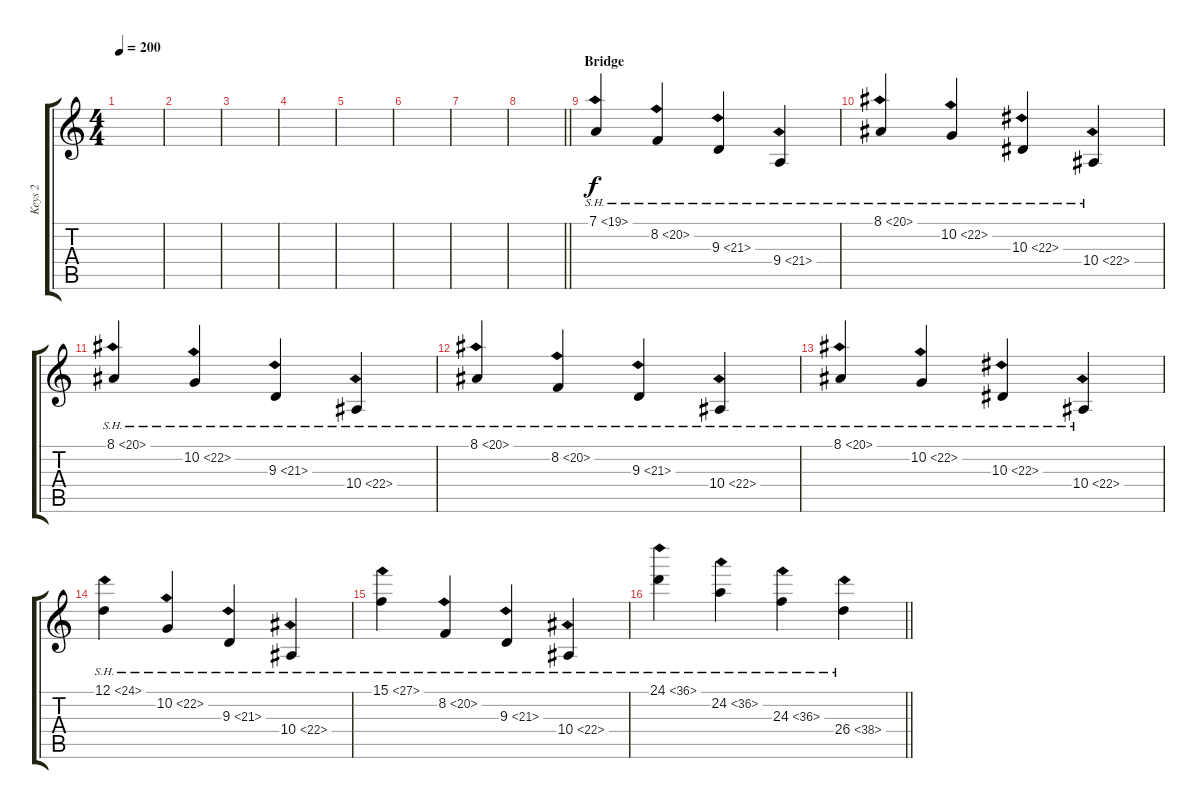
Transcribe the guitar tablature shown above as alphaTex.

\track ("Keys 2" "Keys 2") {instrument pad1newage}
\staff {score tabs}
\tuning (D4 A3 F3 C3 G2 D2) {hide}
\ts (4 4)
\tempo 200
\clef g2
\ks c
|
|
|
|
|
|
|
\barLineRight lightlight
|
\section ("" "Bridge")
7.1{sh 12}.4 8.2{sh 12}.4 9.3{sh 12}.4 9.4{sh 12}.4 |
8.1{sh 12}.4 10.2{sh 12}.4 10.3{sh 12}.4 10.4{sh 12}.4 |
8.1{sh 12}.4 10.2{sh 12}.4 9.3{sh 12}.4 10.4{sh 12}.4 |
8.1{sh 12}.4 8.2{sh 12}.4 9.3{sh 12}.4 10.4{sh 12}.4 |
8.1{sh 12}.4 10.2{sh 12}.4 10.3{sh 12}.4 10.4{sh 12}.4 |
12.1{sh 12}.4 10.2{sh 12}.4 9.3{sh 12}.4 10.4{sh 12}.4 |
15.1{sh 12}.4 8.2{sh 12}.4 9.3{sh 12}.4 10.4{sh 12}.4 |
\barLineRight lightlight
24.1{sh 12}.4 24.2{sh 12}.4 24.3{sh 12}.4 26.4{sh 12}.4
